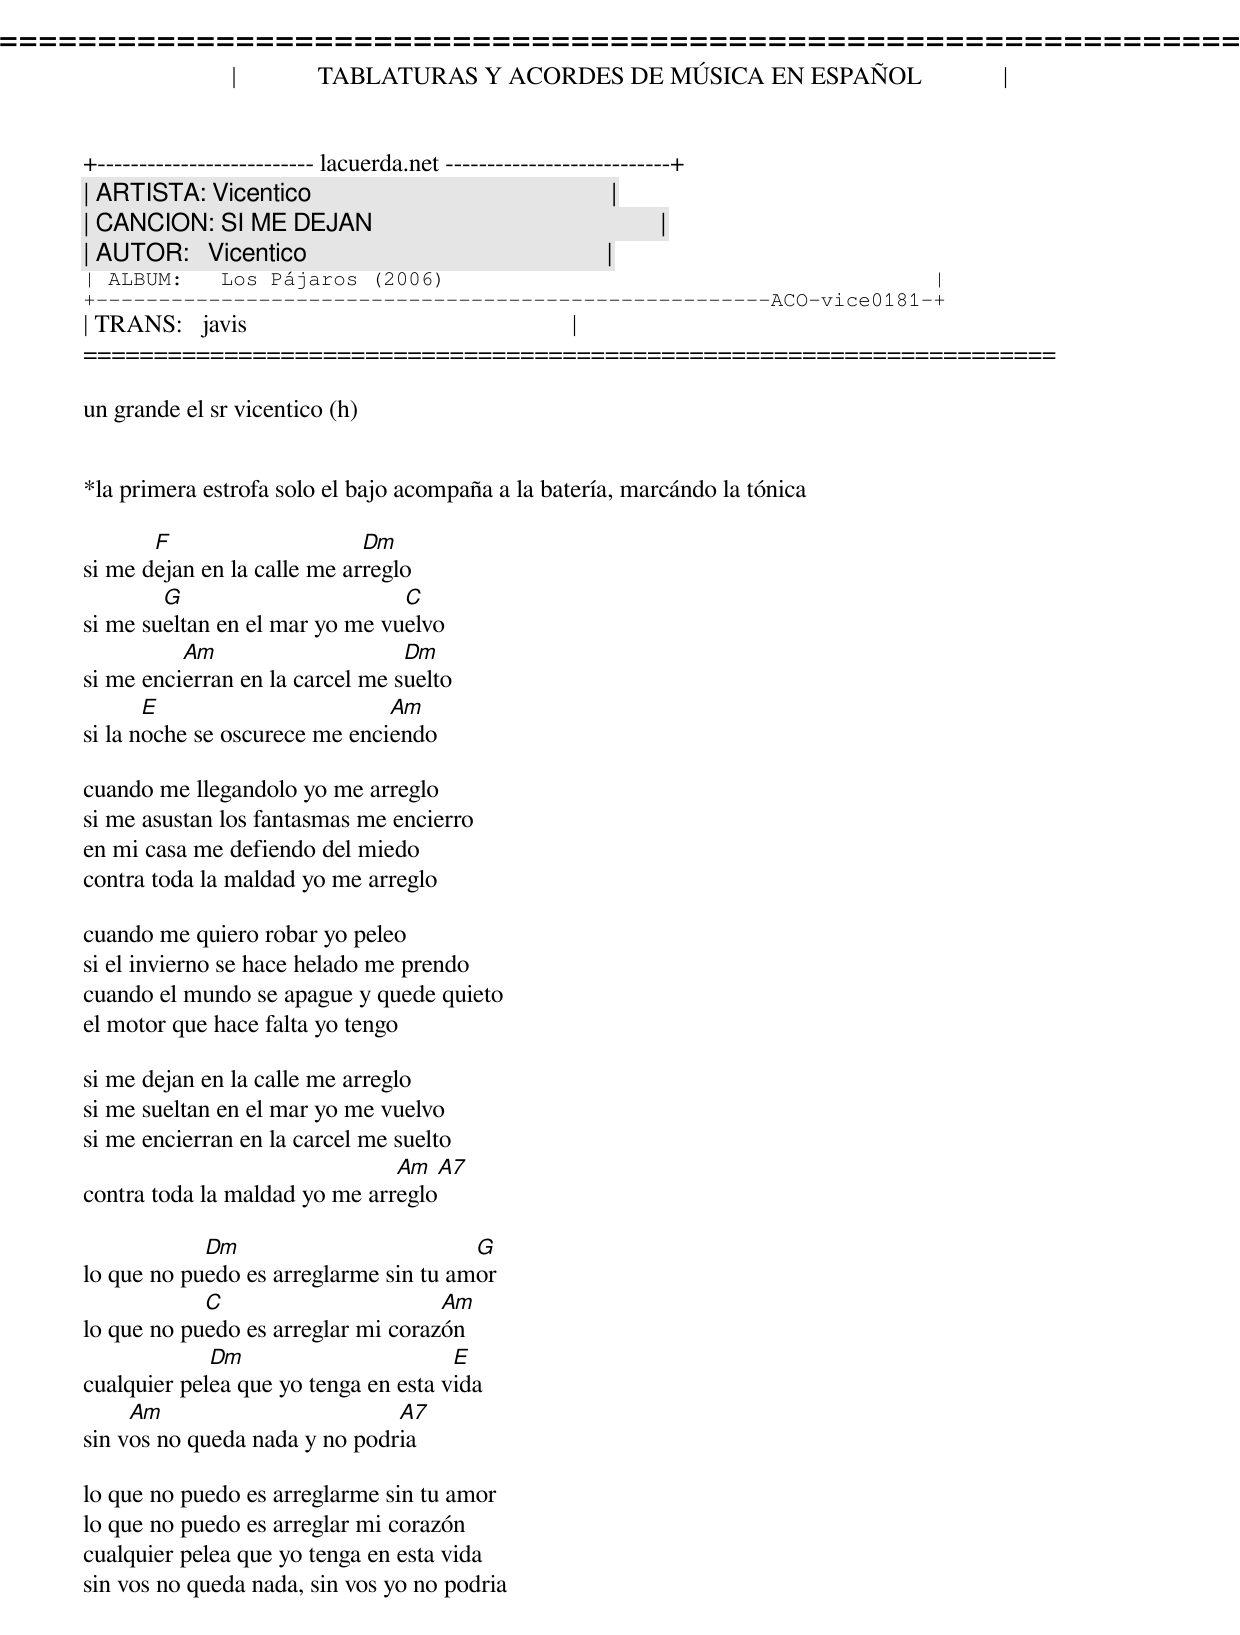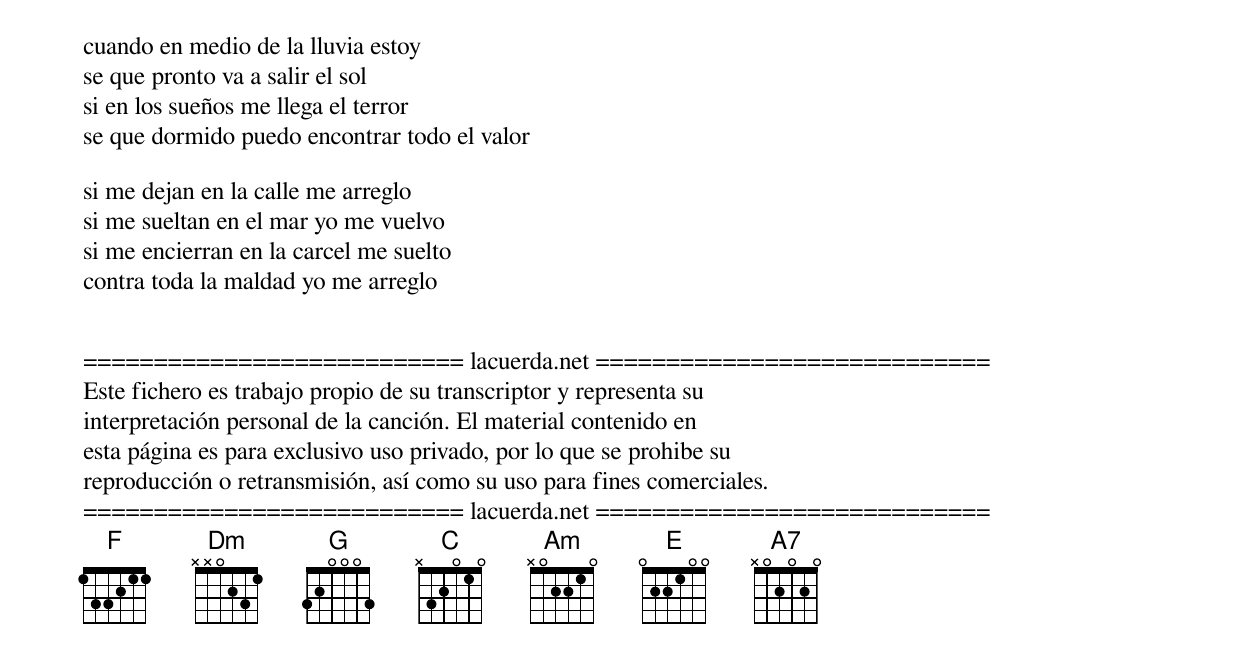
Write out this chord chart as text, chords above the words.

=====================================================================
|             TABLATURAS Y ACORDES DE MÚSICA EN ESPAÑOL             |
+-------------------------- lacuerda.net ---------------------------+
| ARTISTA: Vicentico                                                |
| CANCION: SI ME DEJAN                                              |
| AUTOR:   Vicentico                                                |
| ALBUM:   Los Pájaros (2006)                                       |
+------------------------------------------------------ACO-vice0181-+
| TRANS:   javis                                                    |
=====================================================================

un grande el sr vicentico (h)


*la primera estrofa solo el bajo acompaña a la batería, marcándo la tónica

       F                     Dm
si me dejan en la calle me arreglo
        G                       C
si me sueltan en el mar yo me vuelvo
          Am                     Dm
si me encierran en la carcel me suelto
       E                       Am
si la noche se oscurece me enciendo

cuando me llegandolo yo me arreglo
si me asustan los fantasmas me encierro
en mi casa me defiendo del miedo
contra toda la maldad yo me arreglo

cuando me quiero robar yo peleo
si el invierno se hace helado me prendo
cuando el mundo se apague y quede quieto
el motor que hace falta yo tengo

si me dejan en la calle me arreglo
si me sueltan en el mar yo me vuelvo
si me encierran en la carcel me suelto
                               Am    A7
contra toda la maldad yo me arreglo

            Dm                         G
lo que no puedo es arreglarme sin tu amor
            C                       Am
lo que no puedo es arreglar mi corazón
             Dm                       E
cualquier pelea que yo tenga en esta vida
     Am                        A7
sin vos no queda nada y no podria

lo que no puedo es arreglarme sin tu amor
lo que no puedo es arreglar mi corazón
cualquier pelea que yo tenga en esta vida
sin vos no queda nada, sin vos yo no podria

cuando en medio de la lluvia estoy
se que pronto va a salir el sol
si en los sueños me llega el terror
se que dormido puedo encontrar todo el valor

si me dejan en la calle me arreglo
si me sueltan en el mar yo me vuelvo
si me encierran en la carcel me suelto
contra toda la maldad yo me arreglo


=========================== lacuerda.net ============================
Este fichero es trabajo propio de su transcriptor y representa su
interpretación personal de la canción. El material contenido en
esta página es para exclusivo uso privado, por lo que se prohibe su
reproducción o retransmisión, así como su uso para fines comerciales.
=========================== lacuerda.net ============================
